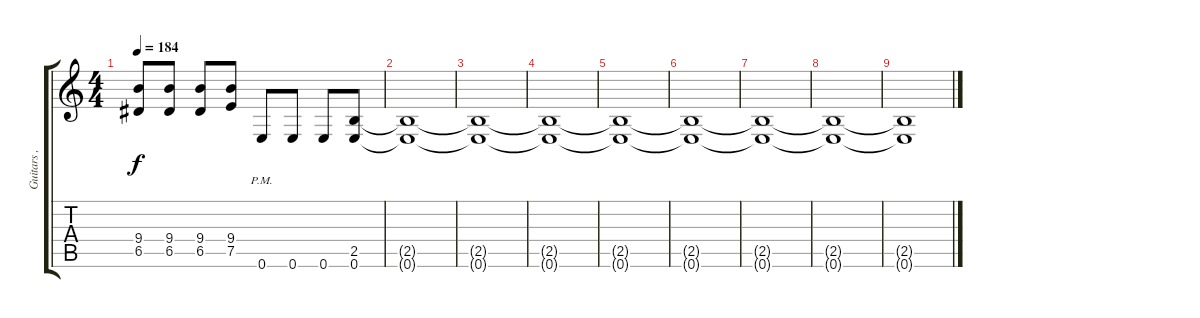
\track ("Guitars , Vocals - Corey Beaulieu" "Guitars , ") {instrument distortionguitar}
\staff {score tabs}
\tuning (E4 B3 G3 D3 A2 E2) {hide}
\ts (4 4)
\tempo 184
\clef g2
\ks c
(9.4 6.5).8{dy f} (9.4 6.5).8 (9.4 6.5).8 (9.4 7.5).8 0.6{pm}.8 0.6.8 0.6.8 (2.5 0.6).8 |
(2.5{t} 0.6{t}).1 |
(2.5{t} 0.6{t}).1 |
(2.5{t} 0.6{t}).1 |
(2.5{t} 0.6{t}).1 |
(2.5{t} 0.6{t}).1 |
(2.5{t} 0.6{t}).1 |
(2.5{t} 0.6{t}).1 |
(2.5{t} 0.6{t}).1
